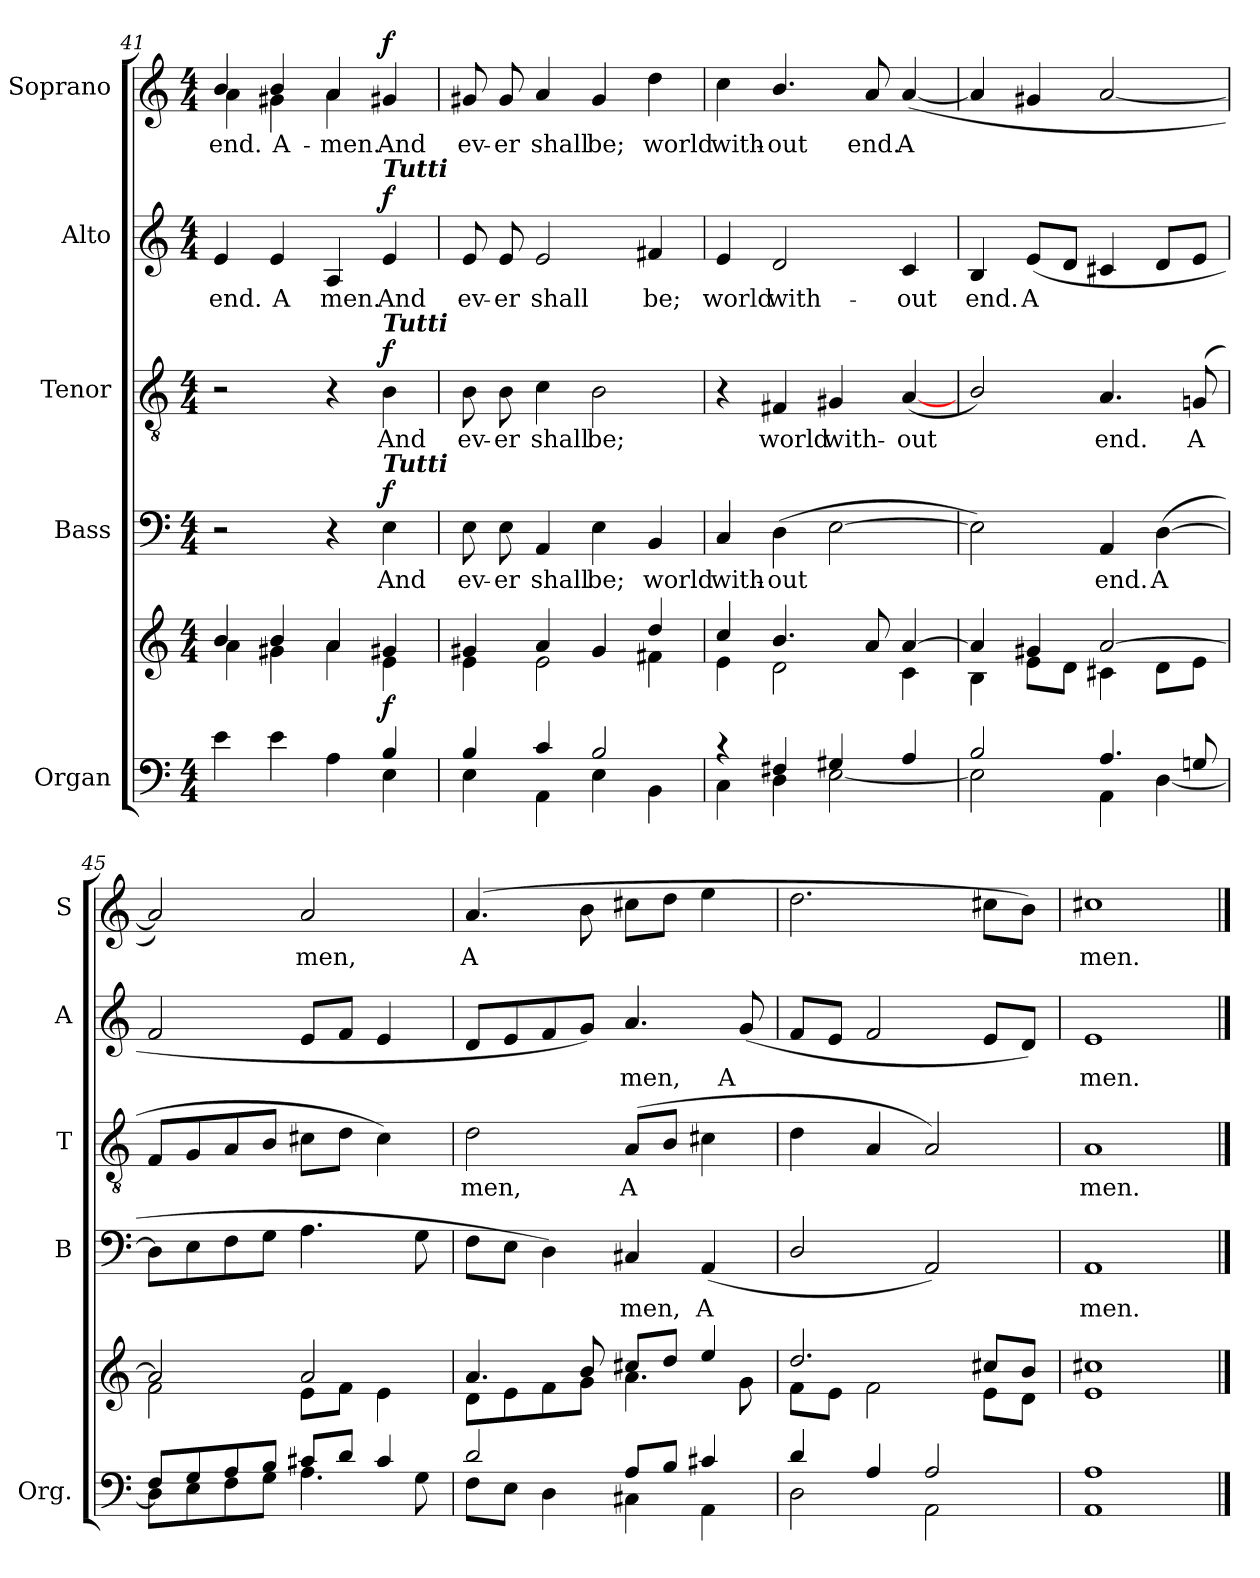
**kern	**kern	**dynam	**kern	**text	**dynam	**kern	**text	**dynam	**kern	**text	**dynam	**kern	**text	**dynam
*part5	*part5	*part5	*part4	*part4	*part4	*part3	*part3	*part3	*part2	*part2	*part2	*part1	*part1	*part1
*staff6	*staff5	*staff5/6	*staff4	*staff4	*staff4	*staff3	*staff3	*staff3	*staff2	*staff2	*staff2	*staff1	*staff1	*staff1
*I"Organ	*	*	*I"Bass	*	*	*I"Tenor	*	*	*I"Alto	*	*	*I"Soprano	*	*
*I'Org.	*	*	*I'B	*	*	*I'T	*	*	*I'A	*	*	*I'S	*	*
*clefF4	*clefG2	*	*clefF4	*	*	*clefGv2	*	*	*clefG2	*	*	*clefG2	*	*
*k[]	*k[]	*	*k[]	*	*	*k[]	*	*	*k[]	*	*	*k[]	*	*
*C:	*C:	*	*C:	*	*	*C:	*	*	*C:	*	*	*C:	*	*
*M4/4	*M4/4	*	*M4/4	*	*	*M4/4	*	*	*M4/4	*	*	*M4/4	*	*
=41	=41	=41	=41	=41	=41	=41	=41	=41	=41	=41	=41	=41	=41	=41
*^	*^	*	*	*	*	*	*	*	*	*	*	*	*	*
!	!	!	!	!	!	!	!	!	!	!	!	!LO:LY:b	!	!	!LO:LY:b	!
*	*	*	*	*	*	*	*	*	*	*	*	*	*	*^	*	*
4e\	2ryy	4b/	4a\	.	2r	.	.	2r	.	.	4e/	end.	.	4b/	4a\	end.	.
!	!	!	!	!	!	!	!	!	!	!	!	!LO:LY:b	!	!	!	!LO:LY:b	!
4e\	.	4b/	4g#X\	.	.	.	.	.	.	.	4e/	A	.	4b/	4g#X\	A-	.
!	!	!	!	!	!	!	!	!	!	!	!	!LO:LY:b	!	!	!	!LO:LY:b	!
4A\	4ryy	4a/	4a\	.	4r	.	.	4r	.	.	4A/	men.	.	4a/	4a\	-men.	.
!	!	!	!	!	!	!	!	!	!	!	!LO:TX:a:Bi:t=Tutti	!	!	!	!	!	!
!	!	!	!	!	!	!	!	!LO:TX:a:Bi:t=Tutti	!	!	!	!	!	!	!	!	!
!	!	!	!	!	!LO:TX:a:Bi:t=Tutti	!	!	!	!	!	!	!	!	!	!	!	!
!	!	!	!	!LO:DY:a=2	!	!LO:LY:b	!LO:DY:b	!	!LO:LY:b	!LO:DY:b	!	!LO:LY:b	!LO:DY:b	!	!	!LO:LY:b	!LO:DY:b
4B/	4E\	4g#X/	4e\	f	4E\	And	f	4B\	And	f	4e/	And	f	4g#X/	4ryy	And	f
=42	=42	=42	=42	=42	=42	=42	=42	=42	=42	=42	=42	=42	=42	=42	=42	=42	=42
!	!	!	!	!	!	!LO:LY:b	!	!	!LO:LY:b	!	!	!LO:LY:b	!	!	!	!LO:LY:b	!
4B/	4E\	4g#X/	4e\	.	8E\	ev-	.	8B\	ev-	.	8e/	ev-	.	8g#X/	2ryy	ev-	.
!	!	!	!	!	!	!LO:LY:b	!	!	!LO:LY:b	!	!	!LO:LY:b	!	!	!	!LO:LY:b	!
.	.	.	.	.	8E\	-er	.	8B\	-er	.	8e/	-er	.	8g#/	.	-er	.
!	!	!	!	!	!	!LO:LY:b	!	!	!LO:LY:b	!	!	!LO:LY:b	!	!	!	!LO:LY:b	!
4c/	4AA\	4a/	2e\	.	4AA/	shall	.	4c\	shall	.	2e/	shall	.	4a/	.	shall	.
!	!	!	!	!	!	!LO:LY:b	!	!	!LO:LY:b	!	!	!	!	!	!	!LO:LY:b	!
2B/	4E\	4g#/	.	.	4E\	be;	.	2B\	be;	.	.	.	.	4g#/	2ryy	be;	.
!	!	!	!	!	!	!LO:LY:b	!	!	!	!	!	!LO:LY:b	!	!	!	!LO:LY:b	!
.	4BB\	4dd/	4f#X\	.	4BB/	world	.	.	.	.	4f#X/	be;	.	4dd\	.	world	.
*	*	*	*	*	*	*	*	*	*	*	*	*	*	*v	*v	*	*
!!LO:LB:g=z
=43	=43	=43	=43	=43	=43	=43	=43	=43	=43	=43	=43	=43	=43	=43	=43	=43
!	!	!	!	!	!	!LO:LY:b	!	!	!	!	!	!LO:LY:b	!	!	!LO:LY:b	!
4rc	4C\	4cc/	4e\	.	4C/	with-	.	4r	.	.	4e/	world	.	4cc\	with-	.
!	!	!	!	!	!	!LO:LY:b	!	!	!LO:LY:b	!	!	!LO:LY:b	!	!	!LO:LY:b	!
4F#X/	4D\	4.b/	2d\	.	(>4D\	-out	.	4F#X/	world	.	2d/	with-	.	4.b/	-out	.
!	!	!	!	!	!	!	!	!	!LO:LY:b	!	!	!	!	!	!	!
4G#X/	[<2E\	.	.	.	[2E\	.	.	4G#X/	with-	.	.	.	.	.	.	.
!	!	!	!	!	!	!	!	!	!	!	!	!	!	!	!LO:LY:b	!
.	.	8a/	.	.	.	.	.	.	.	.	.	.	.	8a/	end.	.
!	!	!	!	!	!	!	!	!	!LO:LY:b	!	!	!LO:LY:b	!	!	!LO:LY:b	!
4A/	.	[>4a/	4c\	.	.	.	.	(<[4A/	-out	.	4c/	-out	.	(<[4a/	A­	.
=44	=44	=44	=44	=44	=44	=44	=44	=44	=44	=44	=44	=44	=44	=44	=44	=44
!	!	!	!	!	!	!	!	!	!	!	!	!LO:LY:b	!	!	!	!
2B/	2E\]	4a/]	4B\	.	2E\])	.	.	2B/)	.	.	4B/	end.	.	4a/]	.	.
!	!	!	!	!	!	!	!	!	!	!	!	!LO:LY:b	!	!	!	!
.	.	4g#X/	8e\L	.	.	.	.	.	.	.	(<8e/L	A­	.	4g#X/	.	.
.	.	.	8d\J	.	.	.	.	.	.	.	8d/J	.	.	.	.	.
!	!	!	!	!	!	!LO:LY:b	!	!	!LO:LY:b	!	!	!	!	!	!	!
4.A/	4AA\	[>2a/	4c#X\	.	4AA/	end.	.	4.A/	end.	.	4c#X/	.	.	[2a/	.	.
!	!	!	!	!	!	!LO:LY:b	!	!	!	!	!	!	!	!	!	!
.	[<4D\	.	8d\L	.	(>[4D\	A­	.	.	.	.	8d/L	.	.	.	.	.
!	!	!	!	!	!	!	!	!	!LO:LY:b	!	!	!	!	!	!	!
8Gn/	.	.	8e\J	.	.	.	.	(>8Gni/	A­	.	8e/J	.	.	.	.	.
=45	=45	=45	=45	=45	=45	=45	=45	=45	=45	=45	=45	=45	=45	=45	=45	=45
8F/L	8D\L]	2a/]	2f\	.	8D\L]	.	.	8F/L	.	.	2f/	.	.	2a/])	.	.
8G/	8E\	.	.	.	8E\	.	.	8G/	.	.	.	.	.	.	.	.
8A/	8F\	.	.	.	8F\	.	.	8A/	.	.	.	.	.	.	.	.
8B/J	8G\J	.	.	.	8G\J	.	.	8B/J	.	.	.	.	.	.	.	.
!	!	!	!	!	!	!	!	!	!	!	!	!	!	!	!LO:LY:b	!
8c#X/L	4.A\	2a/	8e\L	.	4.A\	.	.	8c#X\L	.	.	8e/L	.	.	2a/	men,	.
8d/J	.	.	8f\J	.	.	.	.	8d\J	.	.	8f/J	.	.	.	.	.
4c#/	.	.	4e\	.	.	.	.	4c#\)	.	.	4e/	.	.	.	.	.
.	8G\	.	.	.	8G\	.	.	.	.	.	.	.	.	.	.	.
=46	=46	=46	=46	=46	=46	=46	=46	=46	=46	=46	=46	=46	=46	=46	=46	=46
!	!	!	!	!	!	!	!	!	!LO:LY:b	!	!	!	!	!	!LO:LY:b	!
2d/	8F\L	4.a/	8d\L	.	8F\L	.	.	2d\	men,	.	8d/L	.	.	(>4.a/	A­	.
.	8E\J	.	8e\	.	8E\J	.	.	.	.	.	8e/	.	.	.	.	.
.	4D\	.	8f\	.	4D\)	.	.	.	.	.	8f/	.	.	.	.	.
.	.	8b/	8g\J	.	.	.	.	.	.	.	8g/J)	.	.	8b\	.	.
!	!	!	!	!	!	!LO:LY:b	!	!	!LO:LY:b	!	!	!LO:LY:b	!	!	!	!
8A/L	4C#X\	8cc#X/L	4.a\	.	4C#X/	men,	.	(<8A/L	A­	.	4.a/	men,	.	8cc#X\L	.	.
8B/J	.	8dd/J	.	.	.	.	.	8B/J	.	.	.	.	.	8dd\J	.	.
!	!	!	!	!	!	!LO:LY:b	!	!	!	!	!	!	!	!	!	!
4c#X/	4AA\	4ee/	.	.	(<4AA/	A­	.	4c#X\	.	.	.	.	.	4ee\	.	.
!	!	!	!	!	!	!	!	!	!	!	!	!LO:LY:b	!	!	!	!
.	.	.	8g\	.	.	.	.	.	.	.	(<8g/	A­	.	.	.	.
=47	=47	=47	=47	=47	=47	=47	=47	=47	=47	=47	=47	=47	=47	=47	=47	=47
4d/	2D\	2.dd/	8f\L	.	2D/	.	.	4d\	.	.	8f/L	.	.	2.dd\	.	.
.	.	.	8e\J	.	.	.	.	.	.	.	8e/J	.	.	.	.	.
4A/	.	.	2f\	.	.	.	.	4A/	.	.	2f/	.	.	.	.	.
2A/	2AA\	.	.	.	2AA/)	.	.	2A/)	.	.	.	.	.	.	.	.
.	.	8cc#X/L	8e\L	.	.	.	.	.	.	.	8e/L	.	.	8cc#X\L	.	.
.	.	8b/J	8d\J	.	.	.	.	.	.	.	8d/J)	.	.	8b\J)	.	.
=48	=48	=48	=48	=48	=48	=48	=48	=48	=48	=48	=48	=48	=48	=48	=48	=48
!	!	!	!	!	!	!LO:LY:b	!	!	!LO:LY:b	!	!	!LO:LY:b	!	!	!LO:LY:b	!
1A	1AA	1cc#X	1e	.	1AA	men.	.	1A	men.	.	1e	men.	.	1cc#X	men.	.
*v	*v	*	*	*	*	*	*	*	*	*	*	*	*	*	*	*
*	*v	*v	*	*	*	*	*	*	*	*	*	*	*	*	*
==	==	==	==	==	==	==	==	==	==	==	==	==	==	==
*-	*-	*-	*-	*-	*-	*-	*-	*-	*-	*-	*-	*-	*-	*-
